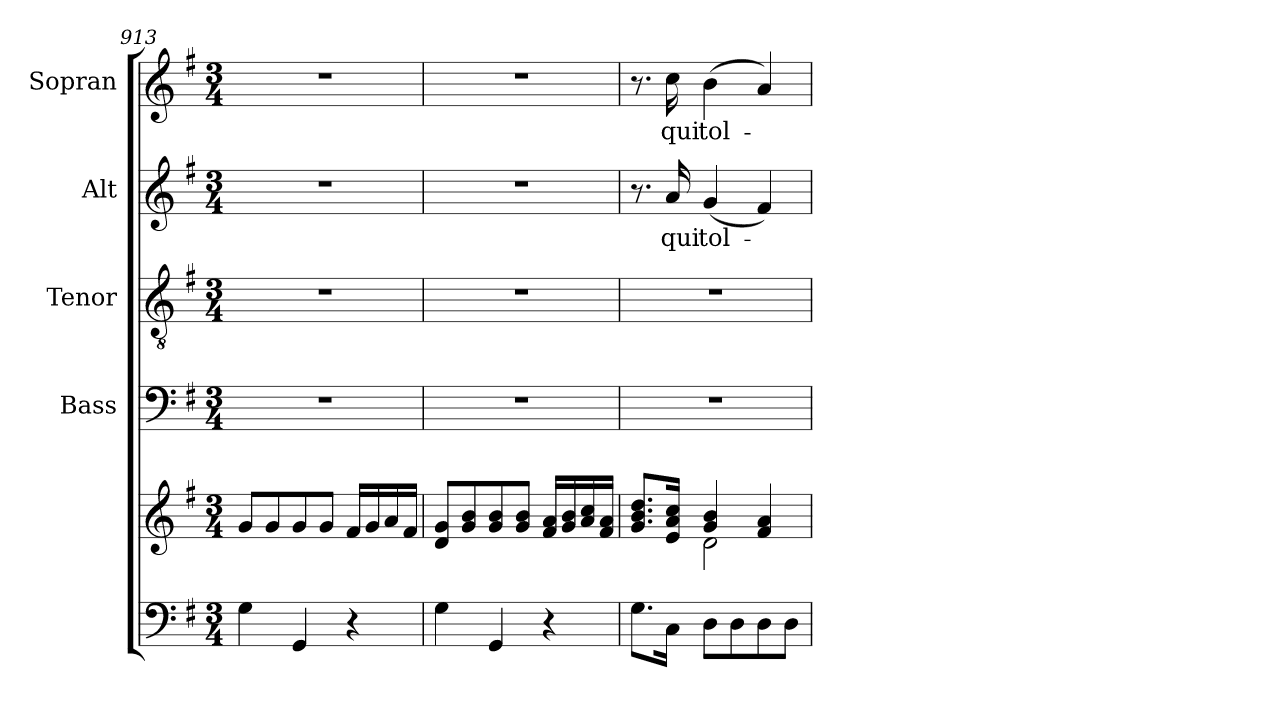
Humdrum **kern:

**kern	**kern	**kern	**kern	**kern	**text	**kern	**text
*part5	*part5	*part4	*part3	*part2	*part2	*part1	*part1
*staff6	*staff5	*staff4	*staff3	*staff2	*staff2	*staff1	*staff1
*	*	*I"Bass	*I"Tenor	*I"Alt	*	*I"Sopran	*
*	*	*I'B.	*I'T.	*I'A.	*	*I'S.	*
*clefF4	*clefG2	*clefF4	*clefGv2	*clefG2	*	*clefG2	*
*k[f#]	*k[f#]	*k[f#]	*k[f#]	*k[f#]	*	*k[f#]	*
*G:	*G:	*G:	*G:	*G:	*	*G:	*
*M3/4	*M3/4	*M3/4	*M3/4	*M3/4	*	*M3/4	*
=913	=913	=913	=913	=913	=913	=913	=913
4G\	8g/L	2.r	2.r	2.r	.	2.r	.
.	8g/	.	.	.	.	.	.
4GG/	8g/	.	.	.	.	.	.
.	8g/J	.	.	.	.	.	.
4r	16f#/LL	.	.	.	.	.	.
.	16g/	.	.	.	.	.	.
.	16a/	.	.	.	.	.	.
.	16f#/JJ	.	.	.	.	.	.
=914	=914	=914	=914	=914	=914	=914	=914
4G\	8d/ 8g/L	2.r	2.r	2.r	.	2.r	.
.	8g/ 8b/	.	.	.	.	.	.
4GG/	8g/ 8b/	.	.	.	.	.	.
.	8g/ 8b/J	.	.	.	.	.	.
4r	16f#/ 16a/LL	.	.	.	.	.	.
.	16g/ 16b/	.	.	.	.	.	.
.	16a/ 16cc/	.	.	.	.	.	.
.	16f#/ 16a/JJ	.	.	.	.	.	.
=915	=915	=915	=915	=915	=915	=915	=915
*	*^	*	*	*	*	*	*
8.G\L	8.g/ 8.b/ 8.dd/L	4ryy	2.r	2.r	8.r	.	8.r	.
!	!	!	!	!	!	!LO:LY:b	!	!LO:LY:b
16C\Jk	16e/ 16a/ 16cc/Jk	.	.	.	16a/	qui	16cc\	qui
!	!	!	!	!	!	!LO:LY:b	!	!LO:LY:b
8D\L	4g/ 4b/	2d\	.	.	(<4g/	tol-	(>4b\	tol-
8D\	.	.	.	.	.	.	.	.
8D\	4f#/ 4a/	.	.	.	4f#/)	.	4a/)	.
8D\J	.	.	.	.	.	.	.	.
*	*v	*v	*	*	*	*	*	*
=	=	=	=	=	=	=	=
*-	*-	*-	*-	*-	*-	*-	*-
